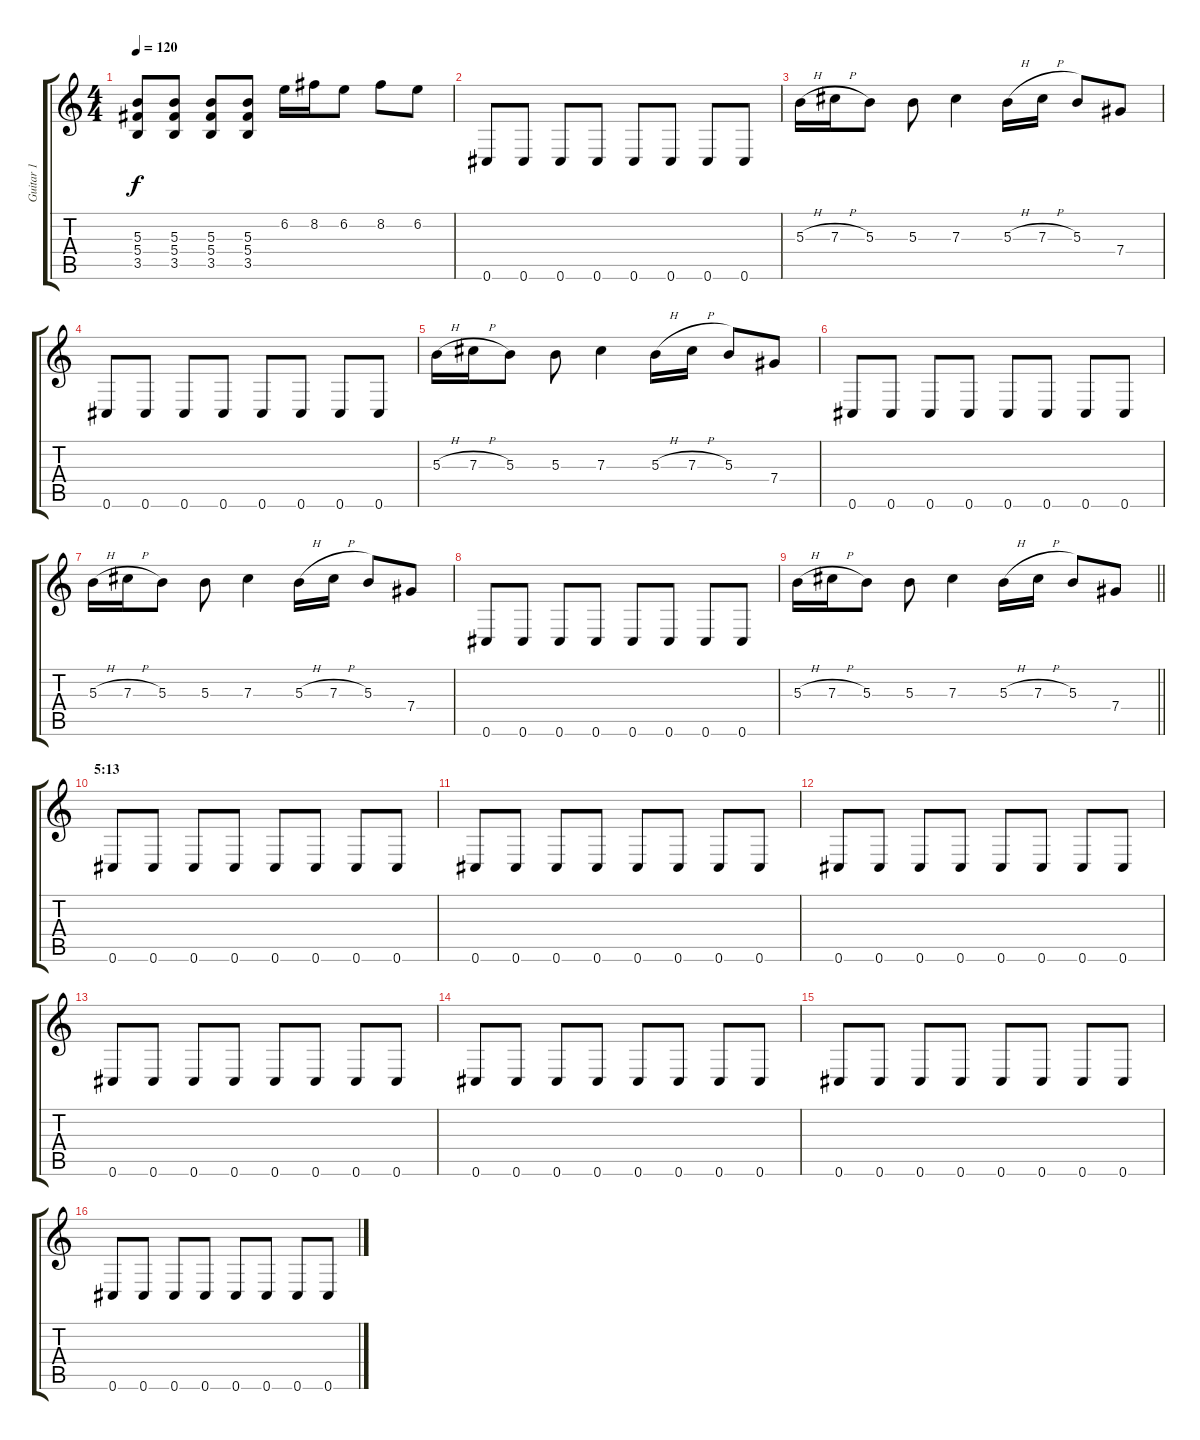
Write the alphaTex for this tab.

\track ("Guitar 1" "Guitar 1") {instrument distortionguitar}
\staff {score tabs}
\tuning (Eb4 Bb3 Gb3 Db3 Ab2 Db2) {hide}
\ts (4 4)
\tempo 120
\clef g2
\ks c
(5.3{t} 5.4{t} 3.5{t}).8{dy f} (5.3 5.4 3.5).8 (5.3 5.4 3.5).8 (5.3 5.4 3.5).8 6.2.16 8.2.16 6.2.8 8.2.8 6.2.8 |
0.6.8 0.6.8 0.6.8 0.6.8 0.6.8 0.6.8 0.6.8 0.6.8 |
5.3{h}.16 7.3{h}.16 5.3.8 5.3.8 7.3.4 5.3{h}.16 7.3{h}.16 5.3.8 7.4.8 |
0.6.8 0.6.8 0.6.8 0.6.8 0.6.8 0.6.8 0.6.8 0.6.8 |
5.3{h}.16 7.3{h}.16 5.3.8 5.3.8 7.3.4 5.3{h}.16 7.3{h}.16 5.3.8 7.4.8 |
0.6.8 0.6.8 0.6.8 0.6.8 0.6.8 0.6.8 0.6.8 0.6.8 |
5.3{h}.16 7.3{h}.16 5.3.8 5.3.8 7.3.4 5.3{h}.16 7.3{h}.16 5.3.8 7.4.8 |
0.6.8 0.6.8 0.6.8 0.6.8 0.6.8 0.6.8 0.6.8 0.6.8 |
\barLineRight lightlight
5.3{h}.16 7.3{h}.16 5.3.8 5.3.8 7.3.4 5.3{h}.16 7.3{h}.16 5.3.8 7.4.8 |
\section ("" "5:13")
0.6.8 0.6.8 0.6.8 0.6.8 0.6.8 0.6.8 0.6.8 0.6.8 |
0.6.8 0.6.8 0.6.8 0.6.8 0.6.8 0.6.8 0.6.8 0.6.8 |
0.6.8 0.6.8 0.6.8 0.6.8 0.6.8 0.6.8 0.6.8 0.6.8 |
0.6.8 0.6.8 0.6.8 0.6.8 0.6.8 0.6.8 0.6.8 0.6.8 |
0.6.8 0.6.8 0.6.8 0.6.8 0.6.8 0.6.8 0.6.8 0.6.8 |
0.6.8 0.6.8 0.6.8 0.6.8 0.6.8 0.6.8 0.6.8 0.6.8 |
0.6.8 0.6.8 0.6.8 0.6.8 0.6.8 0.6.8 0.6.8 0.6.8
